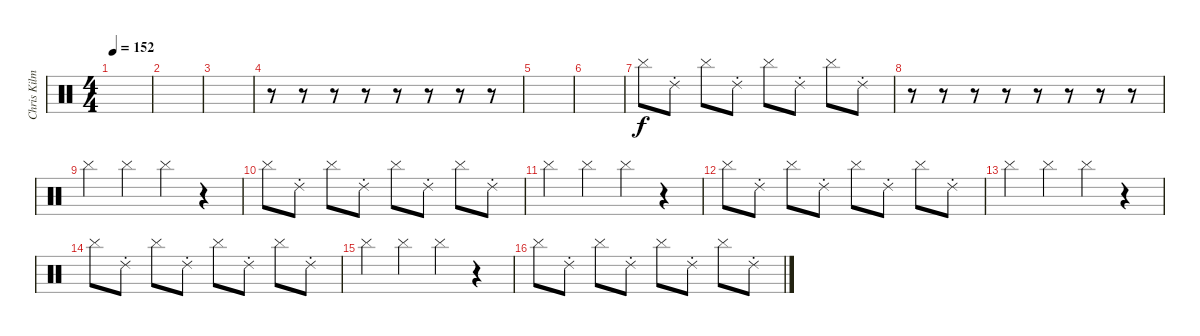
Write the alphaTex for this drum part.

\track ("Chris Kilmore" "Chris Kilm") {instrument percussion}
\staff {score}
\articulation defaults
\ts (4 4)
\tempo 152
\clef neutral
\ks c
|
|
|
r.8 r.8 r.8 r.8 r.8 r.8 r.8 r.8 |
|
|
"Cymbal (hit)".8 "Ride (choke) 2".8 "Cymbal (hit)".8 "Ride (choke) 2".8 "Cymbal (hit)".8 "Ride (choke) 2".8 "Cymbal (hit)".8 "Ride (choke) 2".8 |
r.8 r.8 r.8 r.8 r.8 r.8 r.8 r.8 |
"Cymbal (hit)".4 "Cymbal (hit)".4 "Cymbal (hit)".4 r.4 |
"Cymbal (hit)".8 "Ride (choke) 2".8 "Cymbal (hit)".8 "Ride (choke) 2".8 "Cymbal (hit)".8 "Ride (choke) 2".8 "Cymbal (hit)".8 "Ride (choke) 2".8 |
"Cymbal (hit)".4 "Cymbal (hit)".4 "Cymbal (hit)".4 r.4 |
"Cymbal (hit)".8 "Ride (choke) 2".8 "Cymbal (hit)".8 "Ride (choke) 2".8 "Cymbal (hit)".8 "Ride (choke) 2".8 "Cymbal (hit)".8 "Ride (choke) 2".8 |
"Cymbal (hit)".4 "Cymbal (hit)".4 "Cymbal (hit)".4 r.4 |
"Cymbal (hit)".8 "Ride (choke) 2".8 "Cymbal (hit)".8 "Ride (choke) 2".8 "Cymbal (hit)".8 "Ride (choke) 2".8 "Cymbal (hit)".8 "Ride (choke) 2".8 |
"Cymbal (hit)".4 "Cymbal (hit)".4 "Cymbal (hit)".4 r.4 |
"Cymbal (hit)".8 "Ride (choke) 2".8 "Cymbal (hit)".8 "Ride (choke) 2".8 "Cymbal (hit)".8 "Ride (choke) 2".8 "Cymbal (hit)".8 "Ride (choke) 2".8
